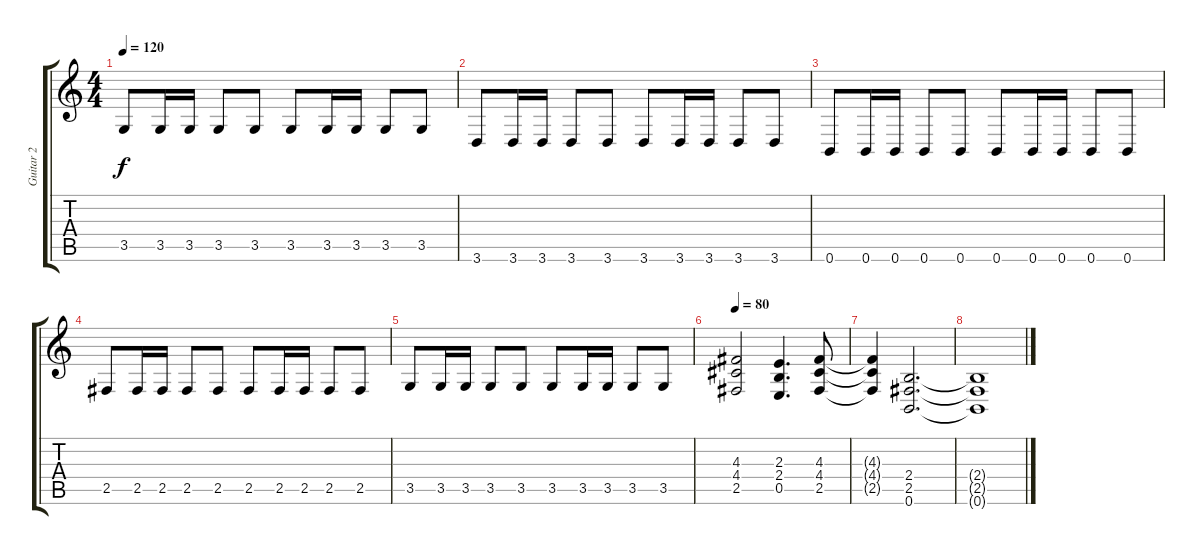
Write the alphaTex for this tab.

\track ("Guitar 2" "Guitar 2") {instrument distortionguitar bank 5}
\staff {score tabs}
\tuning (B3 Gb3 D3 A2 E2 B1) {hide}
\ts (4 4)
\tempo 120
\clef g2
\ks c
3.5.8{dy f} 3.5.16 3.5.16 3.5.8 3.5.8 3.5.8 3.5.16 3.5.16 3.5.8 3.5.8 |
3.6.8 3.6.16 3.6.16 3.6.8 3.6.8 3.6.8 3.6.16 3.6.16 3.6.8 3.6.8 |
0.6.8 0.6.16 0.6.16 0.6.8 0.6.8 0.6.8 0.6.16 0.6.16 0.6.8 0.6.8 |
2.5.8 2.5.16 2.5.16 2.5.8 2.5.8 2.5.8 2.5.16 2.5.16 2.5.8 2.5.8 |
3.5.8 3.5.16 3.5.16 3.5.8 3.5.8 3.5.8 3.5.16 3.5.16 3.5.8 3.5.8 |
\tempo 80
(4.3 4.4 2.5).2 (2.3 2.4 0.5).4{d} (4.3 4.4 2.5).8 |
(4.3{t} 4.4{t} 2.5{t}).4 (2.4 2.5 0.6).2{d} |
(2.4{t} 2.5{t} 0.6{t}).1
